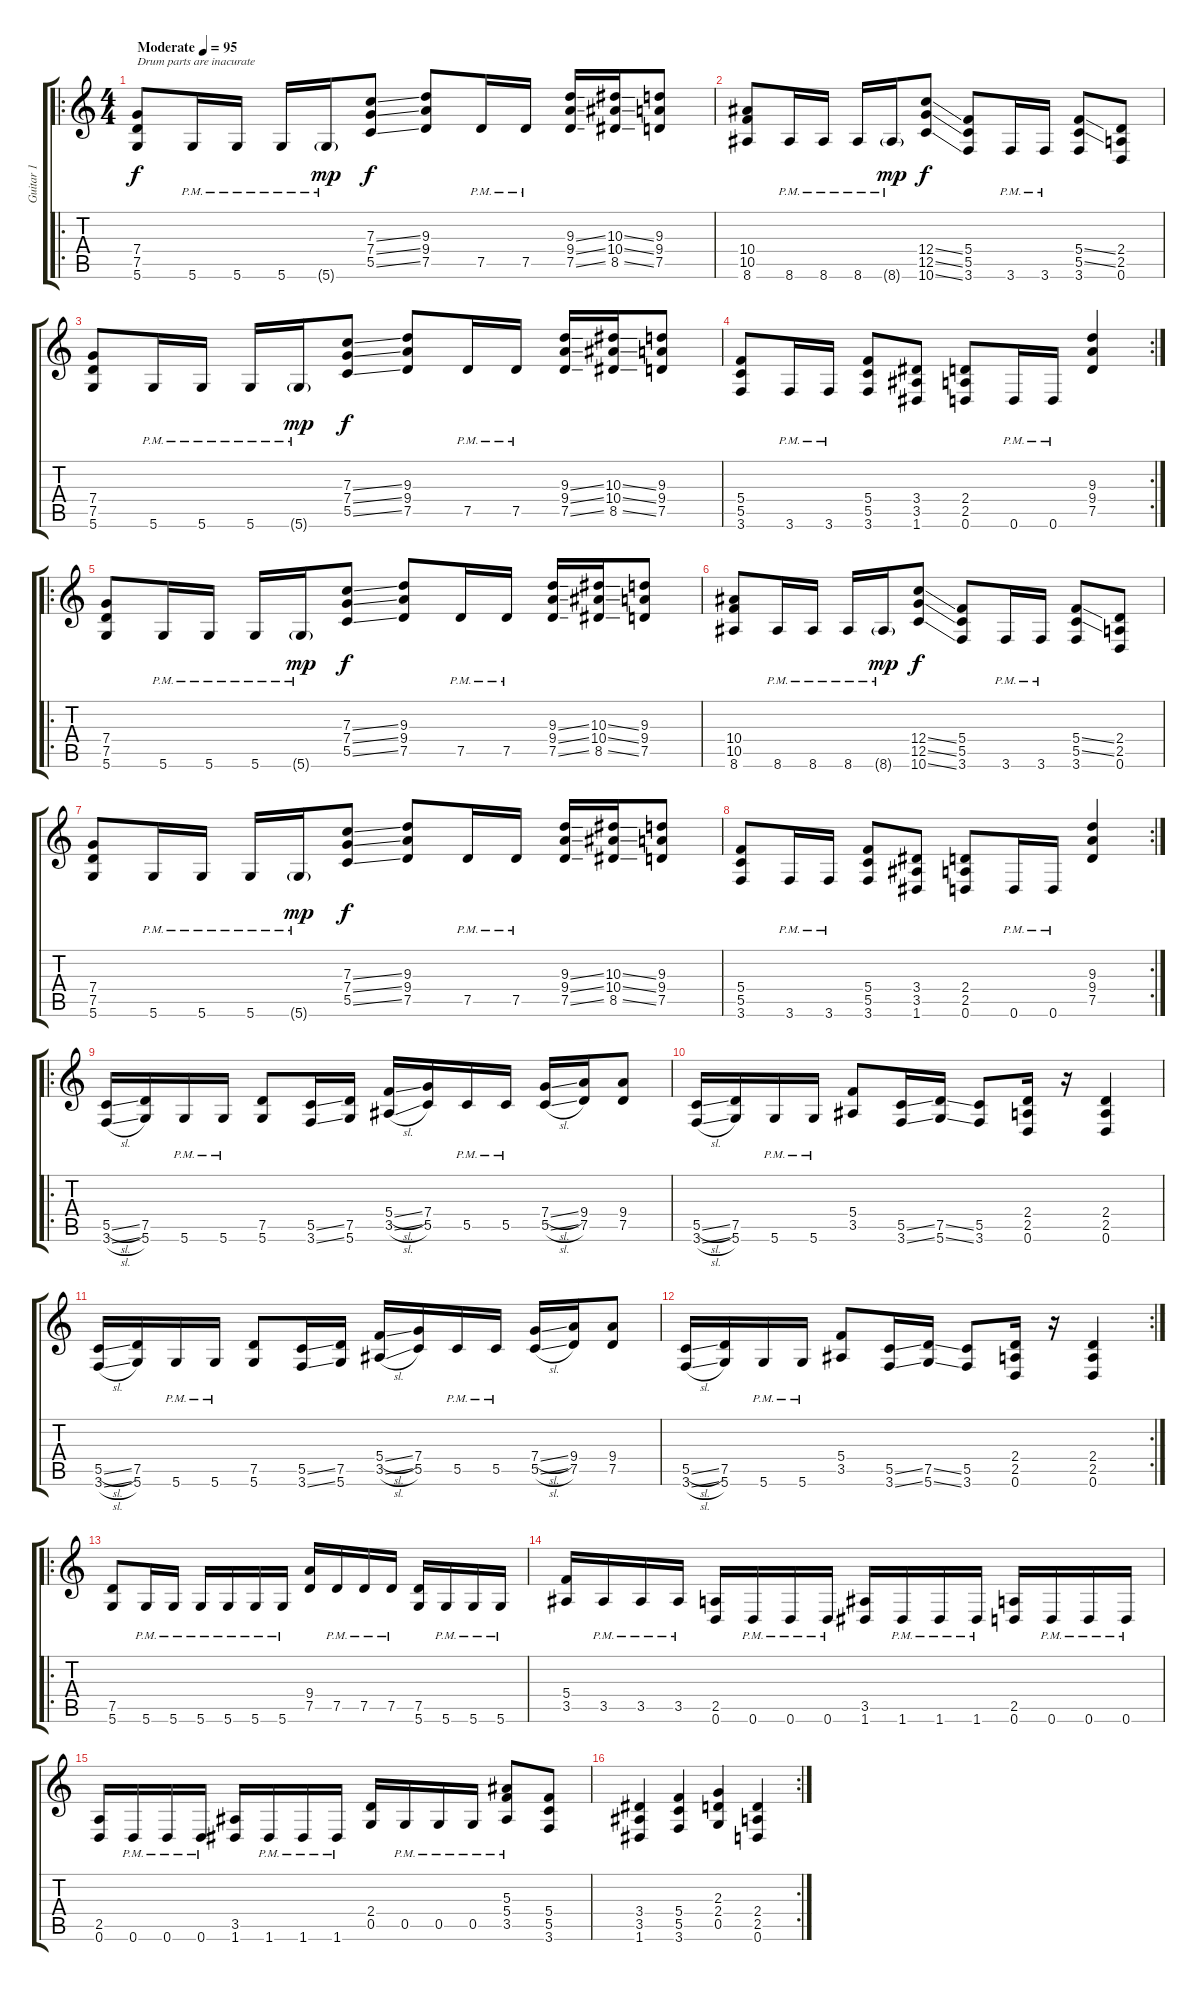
\track ("Guitar 1" "Guitar 1") {instrument distortionguitar}
\staff {score tabs}
\tuning (D4 A3 F3 C3 G2 D2) {hide}
\ro
\ts (4 4)
\tempo (95 "Moderate")
\clef g2
\ks c
(7.4 7.5 5.6).8{txt "Drum parts are inacurate" dy f instrument distortionguitar} 5.6{pm}.16 5.6{pm}.16 5.6{pm}.16 5.6{g pm}.16{dy mp} (7.3{ss} 7.4{ss} 5.5{ss}).8{dy f} (9.3 9.4 7.5).8 7.5{pm}.16 7.5{pm}.16 (9.3{ss} 9.4{ss} 7.5{ss}).16 (10.3{ss} 10.4{ss} 8.5{ss}).16 (9.3 9.4 7.5).8 |
(10.4 10.5 8.6).8 8.6{pm}.16 8.6{pm}.16 8.6{pm}.16 8.6{g pm}.16{dy mp} (12.4{ss} 12.5{ss} 10.6{ss}).8{dy f} (5.4 5.5 3.6).8 3.6{pm}.16 3.6{pm}.16 (5.4{ss} 5.5{ss} 3.6).8 (2.4 2.5 0.6).8 |
(7.4 7.5 5.6).8 5.6{pm}.16 5.6{pm}.16 5.6{pm}.16 5.6{g pm}.16{dy mp} (7.3{ss} 7.4{ss} 5.5{ss}).8{dy f} (9.3 9.4 7.5).8 7.5{pm}.16 7.5{pm}.16 (9.3{ss} 9.4{ss} 7.5{ss}).16 (10.3{ss} 10.4{ss} 8.5{ss}).16 (9.3 9.4 7.5).8 |
\rc 2
(5.4 5.5 3.6).8 3.6{pm}.16 3.6{pm}.16 (5.4 5.5 3.6).8 (3.4 3.5 1.6).8 (2.4 2.5 0.6).8 0.6{pm}.16 0.6{pm}.16 (9.3 9.4 7.5).4 |
\ro
(7.4 7.5 5.6).8 5.6{pm}.16 5.6{pm}.16 5.6{pm}.16 5.6{g pm}.16{dy mp} (7.3{ss} 7.4{ss} 5.5{ss}).8{dy f} (9.3 9.4 7.5).8 7.5{pm}.16 7.5{pm}.16 (9.3{ss} 9.4{ss} 7.5{ss}).16 (10.3{ss} 10.4{ss} 8.5{ss}).16 (9.3 9.4 7.5).8 |
(10.4 10.5 8.6).8 8.6{pm}.16 8.6{pm}.16 8.6{pm}.16 8.6{g pm}.16{dy mp} (12.4{ss} 12.5{ss} 10.6{ss}).8{dy f} (5.4 5.5 3.6).8 3.6{pm}.16 3.6{pm}.16 (5.4{ss} 5.5{ss} 3.6).8 (2.4 2.5 0.6).8 |
(7.4 7.5 5.6).8 5.6{pm}.16 5.6{pm}.16 5.6{pm}.16 5.6{g pm}.16{dy mp} (7.3{ss} 7.4{ss} 5.5{ss}).8{dy f} (9.3 9.4 7.5).8 7.5{pm}.16 7.5{pm}.16 (9.3{ss} 9.4{ss} 7.5{ss}).16 (10.3{ss} 10.4{ss} 8.5{ss}).16 (9.3 9.4 7.5).8 |
\rc 2
(5.4 5.5 3.6).8 3.6{pm}.16 3.6{pm}.16 (5.4 5.5 3.6).8 (3.4 3.5 1.6).8 (2.4 2.5 0.6).8 0.6{pm}.16 0.6{pm}.16 (9.3 9.4 7.5).4 |
\ro
(5.5{sl} 3.6{sl}).16 (7.5 5.6).16 5.6{pm}.16 5.6{pm}.16 (7.5 5.6).8 (5.5{ss} 3.6{ss}).16 (7.5 5.6).16 (5.4{sl} 3.5{sl}).16 (7.4 5.5).16 5.5{pm}.16 5.5{pm}.16 (7.4{sl} 5.5{sl}).16 (9.4 7.5).16 (9.4 7.5).8 |
(5.5{sl} 3.6{sl}).16 (7.5 5.6).16 5.6{pm}.16 5.6{pm}.16 (5.4 3.5).8 (5.5{ss} 3.6{ss}).16 (7.5{ss} 5.6{ss}).16 (5.5 3.6).8 (2.4 2.5 0.6).16 r.16 (2.4 2.5 0.6).4 |
(5.5{sl} 3.6{sl}).16 (7.5 5.6).16 5.6{pm}.16 5.6{pm}.16 (7.5 5.6).8 (5.5{ss} 3.6{ss}).16 (7.5 5.6).16 (5.4{sl} 3.5{sl}).16 (7.4 5.5).16 5.5{pm}.16 5.5{pm}.16 (7.4{sl} 5.5{sl}).16 (9.4 7.5).16 (9.4 7.5).8 |
\rc 2
(5.5{sl} 3.6{sl}).16 (7.5 5.6).16 5.6{pm}.16 5.6{pm}.16 (5.4 3.5).8 (5.5{ss} 3.6{ss}).16 (7.5{ss} 5.6{ss}).16 (5.5 3.6).8 (2.4 2.5 0.6).16 r.16 (2.4 2.5 0.6).4 |
\ro
(7.5 5.6).8 5.6{pm}.16 5.6{pm}.16 5.6{pm}.16 5.6{pm}.16 5.6{pm}.16 5.6{pm}.16 (9.4 7.5).16 7.5{pm}.16 7.5{pm}.16 7.5{pm}.16 (7.5 5.6).16 5.6{pm}.16 5.6{pm}.16 5.6{pm}.16 |
(5.4 3.5).16 3.5{pm}.16 3.5{pm}.16 3.5{pm}.16 (2.5 0.6).16 0.6{pm}.16 0.6{pm}.16 0.6{pm}.16 (3.5 1.6).16 1.6{pm}.16 1.6{pm}.16 1.6{pm}.16 (2.5 0.6).16 0.6{pm}.16 0.6{pm}.16 0.6{pm}.16 |
(2.5 0.6).16 0.6{pm}.16 0.6{pm}.16 0.6{pm}.16 (3.5 1.6).16 1.6{pm}.16 1.6{pm}.16 1.6{pm}.16 (2.4 0.5).16 0.5{pm}.16 0.5{pm}.16 0.5{pm}.16 (5.3 5.4 3.5{pm}).8 (5.4 5.5 3.6).8 |
\rc 2
(3.4 3.5 1.6).4 (5.4 5.5 3.6).4 (2.3 2.4 0.5).4 (2.4 2.5 0.6).4
